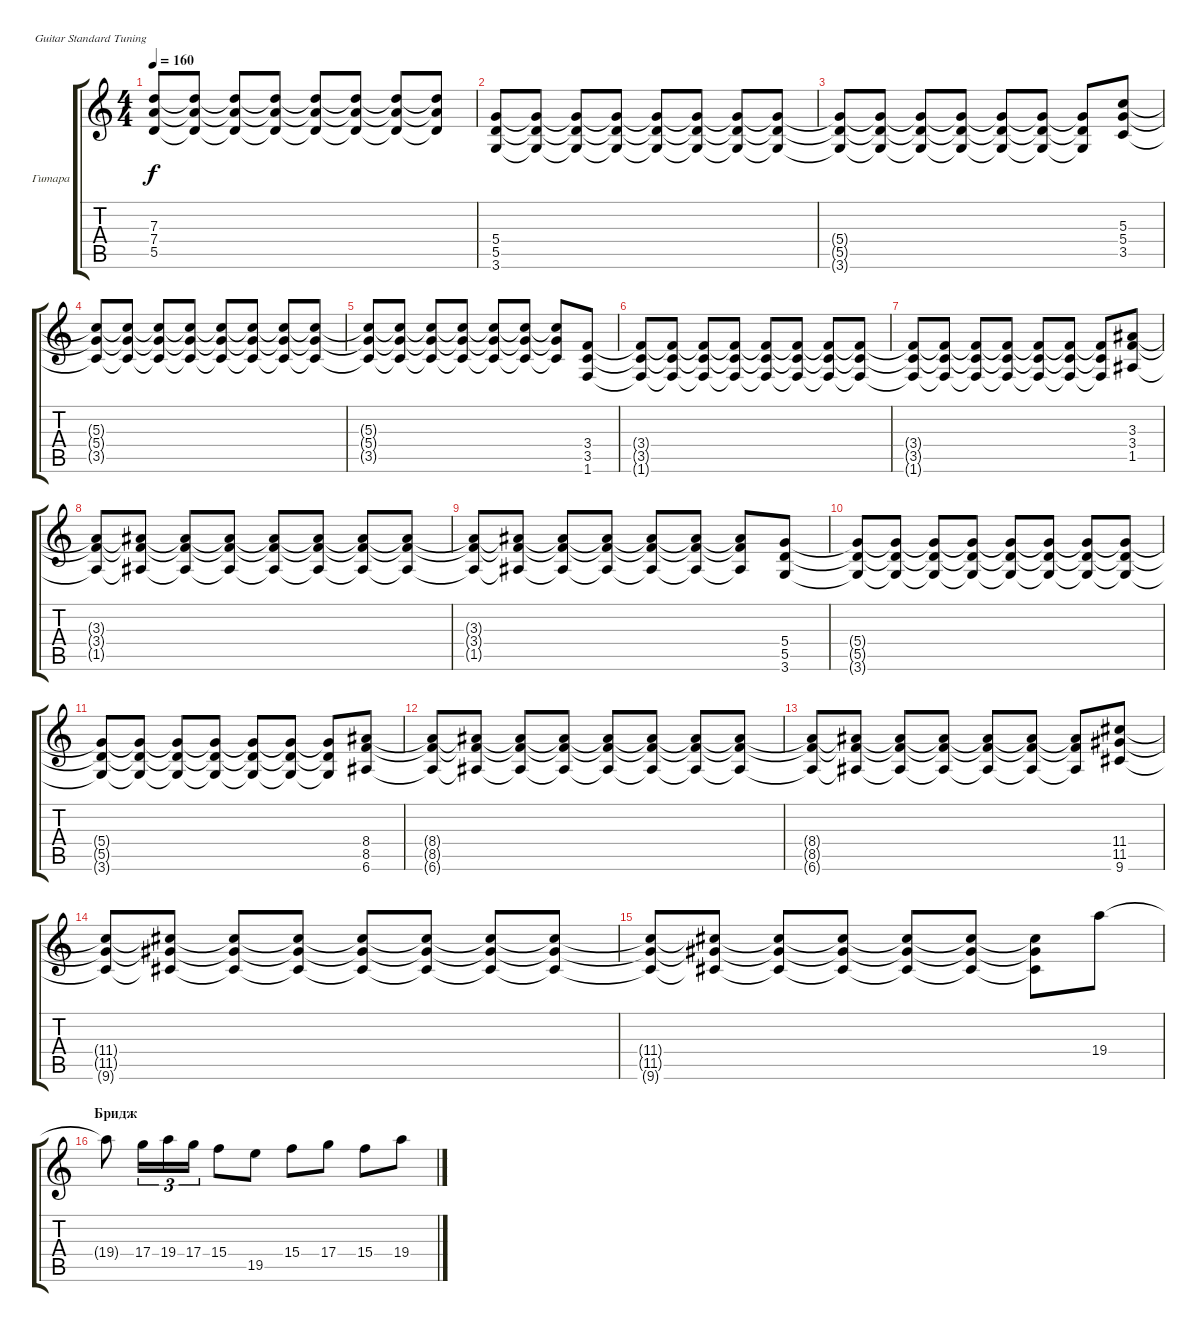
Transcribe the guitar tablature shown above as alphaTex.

\bracketExtendMode groupsimilarinstruments
\firstSystemTrackNameOrientation horizontal
\otherSystemsTrackNameOrientation horizontal
\track ("Владимир Холстинин" "Гитара") {instrument distortionguitar}
\staff {score tabs}
\tuning (E4 B3 G3 D3 A2 E2)
\ts (4 4)
\tempo 160
\clef g2
\ks c
(7.3{t} 7.4{t} 5.5{t}).8{dy f} (7.3{t} 7.4{t} 5.5{t}).8 (7.3{t} 7.4{t} 5.5{t}).8 (7.3{t} 7.4{t} 5.5{t}).8 (7.3{t} 7.4{t} 5.5{t}).8 (7.3{t} 7.4{t} 5.5{t}).8 (7.3{t} 7.4{t} 5.5{t}).8 (7.3{t} 7.4{t} 5.5{t}).8 |
(5.4 5.5 3.6).8 (5.4{t} 5.5{t} 3.6{t}).8 (5.4{t} 5.5{t} 3.6{t}).8 (5.4{t} 5.5{t} 3.6{t}).8 (5.4{t} 5.5{t} 3.6{t}).8 (5.4{t} 5.5{t} 3.6{t}).8 (5.4{t} 5.5{t} 3.6{t}).8 (5.4{t} 5.5{t} 3.6{t}).8 |
(3.6{t} 5.4{t} 5.5{t}).8 (3.6{t} 5.4{t} 5.5{t}).8 (3.6{t} 5.4{t} 5.5{t}).8 (3.6{t} 5.4{t} 5.5{t}).8 (3.6{t} 5.4{t} 5.5{t}).8 (3.6{t} 5.4{t} 5.5{t}).8 (5.4{t} 5.5{t} 3.6{t}).8 (5.3 5.4 3.5).8 |
(5.3{t} 5.4{t} 3.5{t}).8 (5.3{t} 5.4{t} 3.5{t}).8 (5.3{t} 5.4{t} 3.5{t}).8 (5.3{t} 5.4{t} 3.5{t}).8 (5.3{t} 5.4{t} 3.5{t}).8 (5.3{t} 5.4{t} 3.5{t}).8 (5.3{t} 5.4{t} 3.5{t}).8 (5.3{t} 5.4{t} 3.5{t}).8 |
(5.3{t} 5.4{t} 3.5{t}).8 (5.3{t} 5.4{t} 3.5{t}).8 (5.3{t} 5.4{t} 3.5{t}).8 (5.3{t} 5.4{t} 3.5{t}).8 (5.3{t} 5.4{t} 3.5{t}).8 (5.3{t} 5.4{t} 3.5{t}).8 (5.3{t} 5.4{t} 3.5{t}).8 (3.4 3.5 1.6).8 |
(3.4{t} 3.5{t} 1.6{t}).8 (3.4{t} 3.5{t} 1.6{t}).8 (3.4{t} 3.5{t} 1.6{t}).8 (3.4{t} 3.5{t} 1.6{t}).8 (3.4{t} 3.5{t} 1.6{t}).8 (3.4{t} 3.5{t} 1.6{t}).8 (3.4{t} 3.5{t} 1.6{t}).8 (3.4{t} 3.5{t} 1.6{t}).8 |
(3.4{t} 3.5{t} 1.6{t}).8 (3.4{t} 3.5{t} 1.6{t}).8 (3.4{t} 3.5{t} 1.6{t}).8 (3.4{t} 3.5{t} 1.6{t}).8 (3.4{t} 3.5{t} 1.6{t}).8 (3.4{t} 3.5{t} 1.6{t}).8 (3.4{t} 3.5{t} 1.6{t}).8 (3.3 3.4 1.5).8 |
(3.3{t} 3.4{t} 1.5{t}).8 (3.3{t} 3.4{t} 1.5{t}).8 (3.3{t} 3.4{t} 1.5{t}).8 (3.3{t} 3.4{t} 1.5{t}).8 (3.3{t} 3.4{t} 1.5{t}).8 (3.3{t} 3.4{t} 1.5{t}).8 (3.3{t} 3.4{t} 1.5{t}).8 (3.3{t} 3.4{t} 1.5{t}).8 |
(3.3{t} 1.5{t} 3.4{t}).8 (3.3{t} 1.5{t} 3.4{t}).8 (3.3{t} 1.5{t} 3.4{t}).8 (3.3{t} 1.5{t} 3.4{t}).8 (1.5{t} 3.3{t} 3.4{t}).8 (3.3{t} 1.5{t} 3.4{t}).8 (3.3{t} 3.4{t} 1.5{t}).8 (5.4 5.5 3.6).8 |
(5.4{t} 5.5{t} 3.6{t}).8 (5.4{t} 5.5{t} 3.6{t}).8 (5.4{t} 5.5{t} 3.6{t}).8 (5.4{t} 5.5{t} 3.6{t}).8 (5.4{t} 5.5{t} 3.6{t}).8 (5.4{t} 5.5{t} 3.6{t}).8 (5.4{t} 5.5{t} 3.6{t}).8 (5.4{t} 5.5{t} 3.6{t}).8 |
(5.4{t} 5.5{t} 3.6{t}).8 (5.4{t} 5.5{t} 3.6{t}).8 (5.4{t} 5.5{t} 3.6{t}).8 (5.4{t} 5.5{t} 3.6{t}).8 (5.4{t} 5.5{t} 3.6{t}).8 (5.4{t} 5.5{t} 3.6{t}).8 (5.4{t} 5.5{t} 3.6{t}).8 (8.4 8.5 6.6).8 |
(8.4{t} 8.5{t} 6.6{t}).8 (8.4{t} 8.5{t} 6.6{t}).8 (8.4{t} 8.5{t} 6.6{t}).8 (8.4{t} 8.5{t} 6.6{t}).8 (8.4{t} 8.5{t} 6.6{t}).8 (8.4{t} 8.5{t} 6.6{t}).8 (8.4{t} 8.5{t} 6.6{t}).8 (8.4{t} 8.5{t} 6.6{t}).8 |
(8.4{t} 8.5{t} 6.6{t}).8 (8.4{t} 8.5{t} 6.6{t}).8 (8.4{t} 8.5{t} 6.6{t}).8 (8.4{t} 8.5{t} 6.6{t}).8 (8.4{t} 8.5{t} 6.6{t}).8 (8.4{t} 8.5{t} 6.6{t}).8 (8.4{t} 8.5{t} 6.6{t}).8 (11.4 11.5 9.6).8 |
(11.4{t} 9.6{t} 11.5{t}).8 (11.4{t} 9.6{t} 11.5{t}).8 (11.4{t} 11.5{t} 9.6{t}).8 (11.4{t} 11.5{t} 9.6{t}).8 (11.4{t} 9.6{t} 11.5{t}).8 (11.4{t} 9.6{t} 11.5{t}).8 (11.4{t} 9.6{t} 11.5{t}).8 (11.4{t} 9.6{t} 11.5{t}).8 |
(11.4{t} 9.6{t} 11.5{t}).8 (11.4{t} 9.6{t} 11.5{t}).8 (11.4{t} 11.5{t} 9.6{t}).8 (11.4{t} 11.5{t} 9.6{t}).8 (11.4{t} 11.5{t} 9.6{t}).8 (11.4{t} 11.5{t} 9.6{t}).8 (11.4{t} 11.5{t} 9.6{t}).8 19.4.8 |
\section ("" "Бридж")
19.4{t}.8 17.4.16{tu (3 2)} 19.4.16{tu (3 2)} 17.4.16{tu (3 2)} 15.4.8 19.5.8 15.4.8 17.4.8 15.4.8 19.4.8
